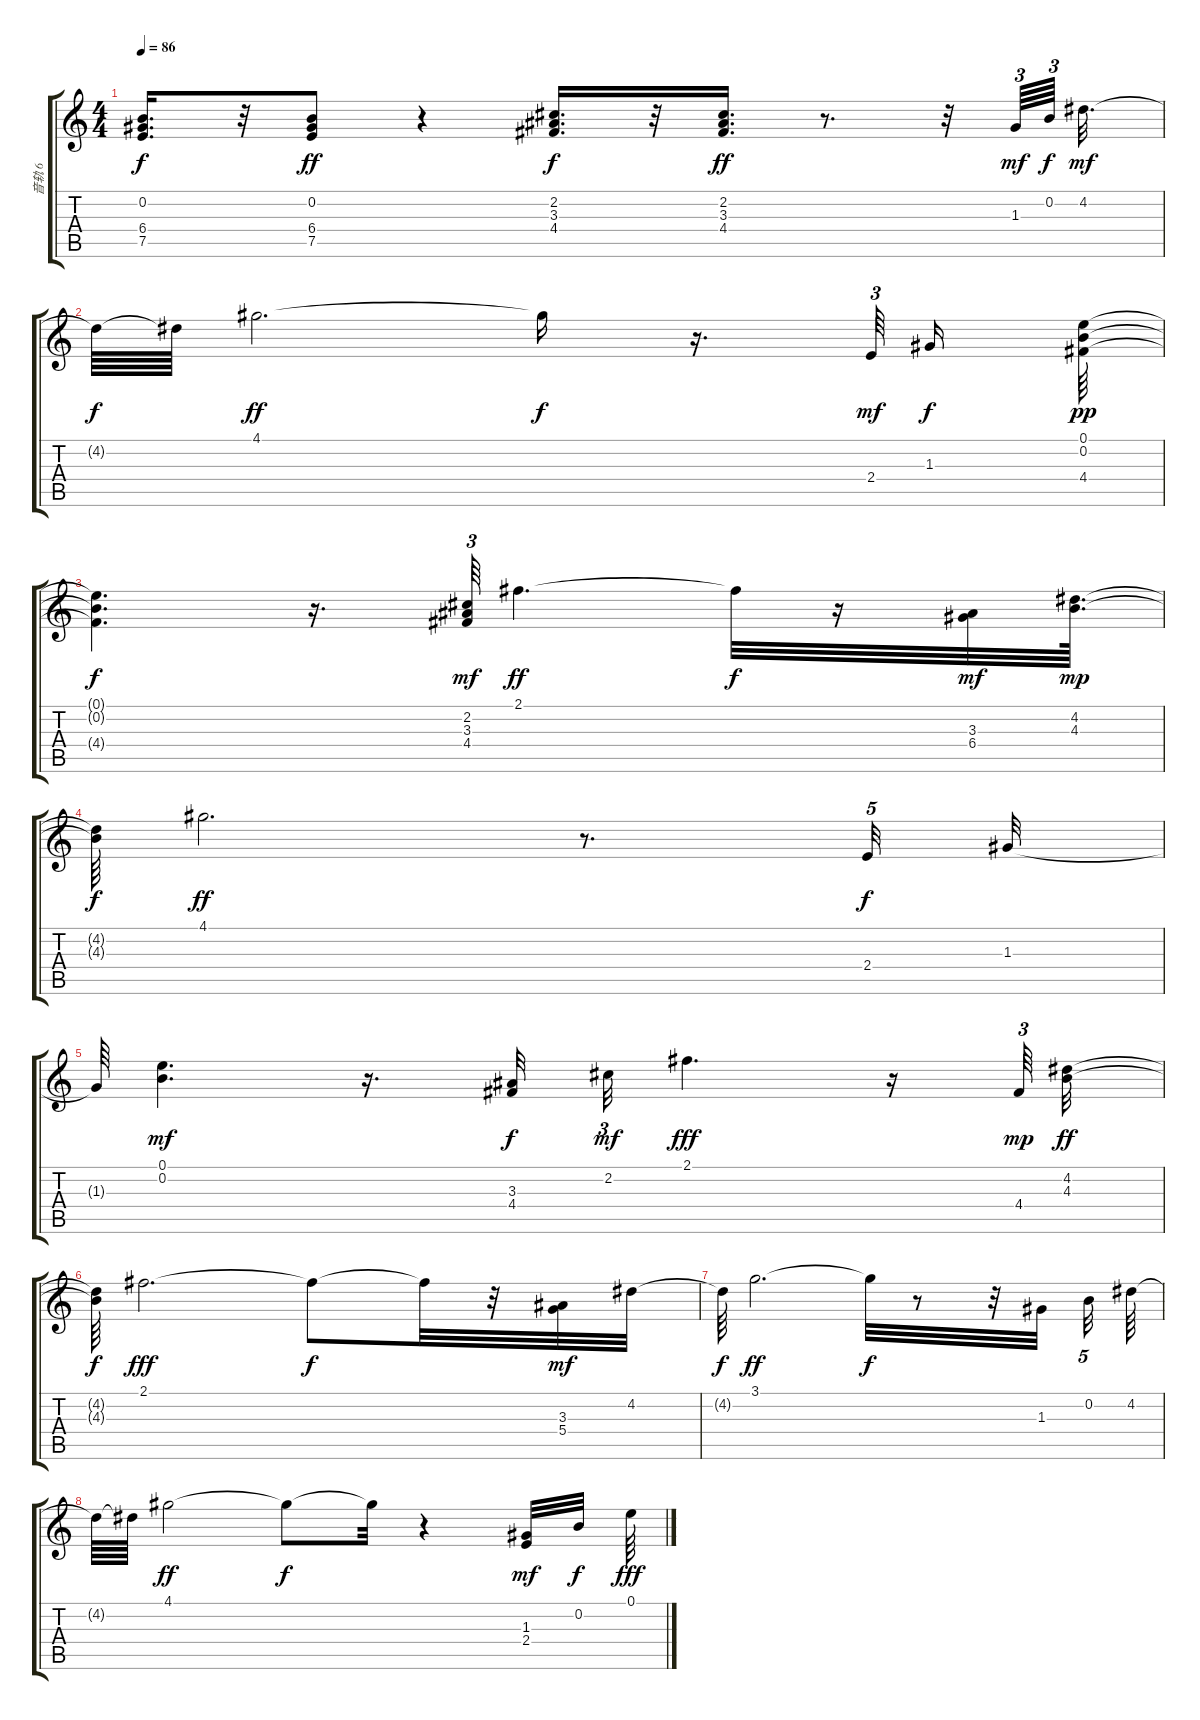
\track ("音轨 6" "音轨 6") {instrument acousticguitarsteel}
\staff {score tabs}
\tuning (E4 B3 G3 D3 A2 E2) {hide}
\ts (4 4)
\tempo 86
\clef g2
\ks c
(0.2{t} 6.4{t} 7.5{t}).16{d dy f} r.32 (0.2 6.4 7.5).8{dy ff} r.4 (2.2 3.3 4.4).16{d dy f} r.32 (2.2 3.3 4.4).16{d dy ff} r.8{d} r.32 1.3.64{tu (3 2) dy mf} 0.2.64{tu (3 2) dy f beam splitsecondary} 4.2.32{d dy mf} |
4.2{t}.64{dy f} 4.2{t}.64 4.1.2{d dy ff} 4.1{t}.16{dy f} r.16{d} 2.4.64{tu (3 2) dy mf} 1.3.16{dy f} (0.1 0.2 4.4).64{dy pp} |
(0.1{t} 0.2{t} 4.4{t}).4{d dy f} r.16{d} (2.2 3.3 4.4).64{tu (3 2) dy mf} 2.1.4{d dy ff} 2.1{t}.32{dy f} r.16 (3.3 6.4).32{dy mf} (4.2 4.3).64{d dy mp} |
(4.2{t} 4.3{t}).64{dy f} 4.1.2{d dy ff} r.8{d} 2.4.32{tu (5 4) dy f} 1.3.32 |
1.3{t}.64 (0.1 0.2).4{d dy mf} r.16{d} (3.3 4.4).32{dy f} 2.2.32{tu (3 2) dy mf} 2.1.4{d dy fff} r.16 4.4.64{tu (3 2) dy mp} (4.2 4.3).32{dy ff} |
(4.2{t} 4.3{t}).64{dy f} 2.1.2{d dy fff} 2.1{t}.8{dy f} 2.1{t}.32 r.32 (3.3 5.4).32{dy mf} 4.2.32 |
4.2{t}.64{dy f} 3.1.2{d dy ff} 3.1{t}.32{dy f} r.8 r.32 1.3.32 0.2.32{tu (5 4)} 4.2.64 |
4.2{t}.64 4.2{t}.64 4.1.2{dy ff} 4.1{t}.8{dy f} 4.1{t}.32 r.4 (1.3 2.4).32{dy mf} 0.2.32{dy f} 0.1.64{dy fff}
